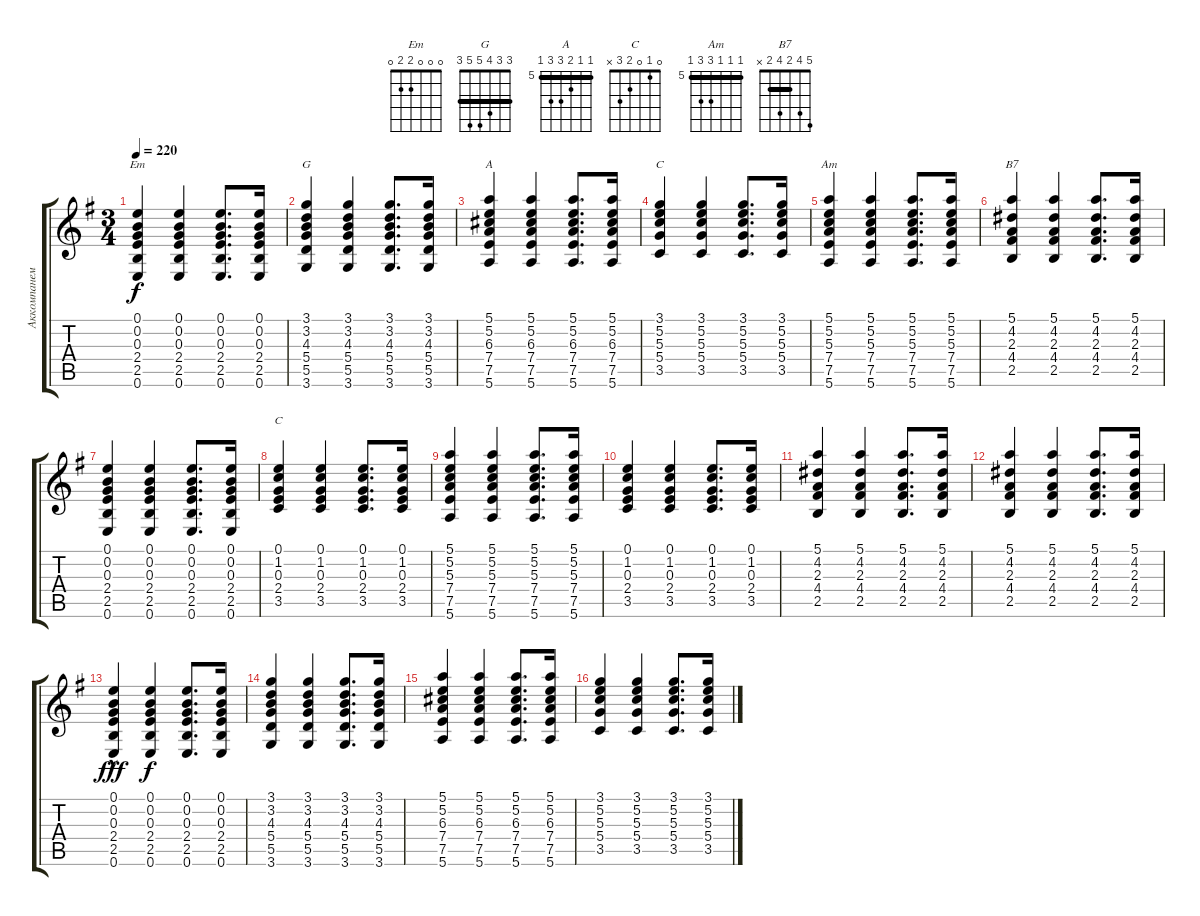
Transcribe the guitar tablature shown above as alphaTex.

\track ("Аккомпанемент" "Аккомпанем") {instrument acousticguitarsteel}
\staff {score tabs}
\tuning (E4 B3 G3 D3 A2 E2) {hide}
\chord ("Em" 0 0 0 2 2 0)
\chord ("G" 3 3 4 5 5 3) {barre 3}
\chord ("A" 5 5 6 7 7 5) {firstfret 5 barre 5}
\chord ("C" 3 5 5 5 3 x) {barre 3}
\chord ("Am" 5 5 5 7 7 5) {firstfret 5 barre 5}
\chord ("B7" 5 4 2 4 2 x) {barre 2}
\chord ("C" 0 1 0 2 3 x)
\ts (3 4)
\tempo 220
\clef g2
\ks eminor
(0.1 0.2 0.3 2.4 2.5 0.6).4{ch "Em" dy f} (0.1 0.2 0.3 2.4 2.5 0.6).4 (0.1 0.2 0.3 2.4 2.5 0.6).8{d} (0.1 0.2 0.3 2.4 2.5 0.6).16 |
(3.1 3.2 4.3 5.4 5.5 3.6).4{ch "G"} (3.1 3.2 4.3 5.4 5.5 3.6).4 (3.1 3.2 4.3 5.4 5.5 3.6).8{d} (3.1 3.2 4.3 5.4 5.5 3.6).16 |
(5.1 5.2 6.3 7.4 7.5 5.6).4{ch "A"} (5.1 5.2 6.3 7.4 7.5 5.6).4 (5.1 5.2 6.3 7.4 7.5 5.6).8{d} (5.1 5.2 6.3 7.4 7.5 5.6).16 |
(3.1 5.2 5.3 5.4 3.5).4{ch "C"} (3.1 5.2 5.3 5.4 3.5).4 (3.1 5.2 5.3 5.4 3.5).8{d} (3.1 5.2 5.3 5.4 3.5).16 |
(5.1 5.2 5.3 7.4 7.5 5.6).4{ch "Am"} (5.1 5.2 5.3 7.4 7.5 5.6).4 (5.1 5.2 5.3 7.4 7.5 5.6).8{d} (5.1 5.2 5.3 7.4 7.5 5.6).16 |
(5.1 4.2 2.3 4.4 2.5).4{ch "B7"} (5.1 4.2 2.3 4.4 2.5).4 (5.1 4.2 2.3 4.4 2.5).8{d} (5.1 4.2 2.3 4.4 2.5).16 |
(0.1 0.2 0.3 2.4 2.5 0.6).4 (0.1 0.2 0.3 2.4 2.5 0.6).4 (0.1 0.2 0.3 2.4 2.5 0.6).8{d} (0.1 0.2 0.3 2.4 2.5 0.6).16 |
(0.1 1.2 0.3 2.4 3.5).4{ch "C"} (0.1 1.2 0.3 2.4 3.5).4 (0.1 1.2 0.3 2.4 3.5).8{d} (0.1 1.2 0.3 2.4 3.5).16 |
(5.1 5.2 5.3 7.4 7.5 5.6).4 (5.1 5.2 5.3 7.4 7.5 5.6).4 (5.1 5.2 5.3 7.4 7.5 5.6).8{d} (5.1 5.2 5.3 7.4 7.5 5.6).16 |
(0.1 1.2 0.3 2.4 3.5).4 (0.1 1.2 0.3 2.4 3.5).4 (0.1 1.2 0.3 2.4 3.5).8{d} (0.1 1.2 0.3 2.4 3.5).16 |
(5.1 4.2 2.3 4.4 2.5).4 (5.1 4.2 2.3 4.4 2.5).4 (5.1 4.2 2.3 4.4 2.5).8{d} (5.1 4.2 2.3 4.4 2.5).16 |
(5.1 4.2 2.3 4.4 2.5).4 (5.1 4.2 2.3 4.4 2.5).4 (5.1 4.2 2.3 4.4 2.5).8{d} (5.1 4.2 2.3 4.4 2.5).16 |
(0.1{hac} 0.2{hac} 0.3{hac} 2.4{hac} 2.5{hac} 0.6{hac}).4{dy fff} (0.1 0.2 0.3 2.4 2.5 0.6).4{dy f} (0.1 0.2 0.3 2.4 2.5 0.6).8{d} (0.1 0.2 0.3 2.4 2.5 0.6).16 |
(3.1 3.2 4.3 5.4 5.5 3.6).4 (3.1 3.2 4.3 5.4 5.5 3.6).4 (3.1 3.2 4.3 5.4 5.5 3.6).8{d} (3.1 3.2 4.3 5.4 5.5 3.6).16 |
(5.1 5.2 6.3 7.4 7.5 5.6).4 (5.1 5.2 6.3 7.4 7.5 5.6).4 (5.1 5.2 6.3 7.4 7.5 5.6).8{d} (5.1 5.2 6.3 7.4 7.5 5.6).16 |
(3.1 5.2 5.3 5.4 3.5).4 (3.1 5.2 5.3 5.4 3.5).4 (3.1 5.2 5.3 5.4 3.5).8{d} (3.1 5.2 5.3 5.4 3.5).16
